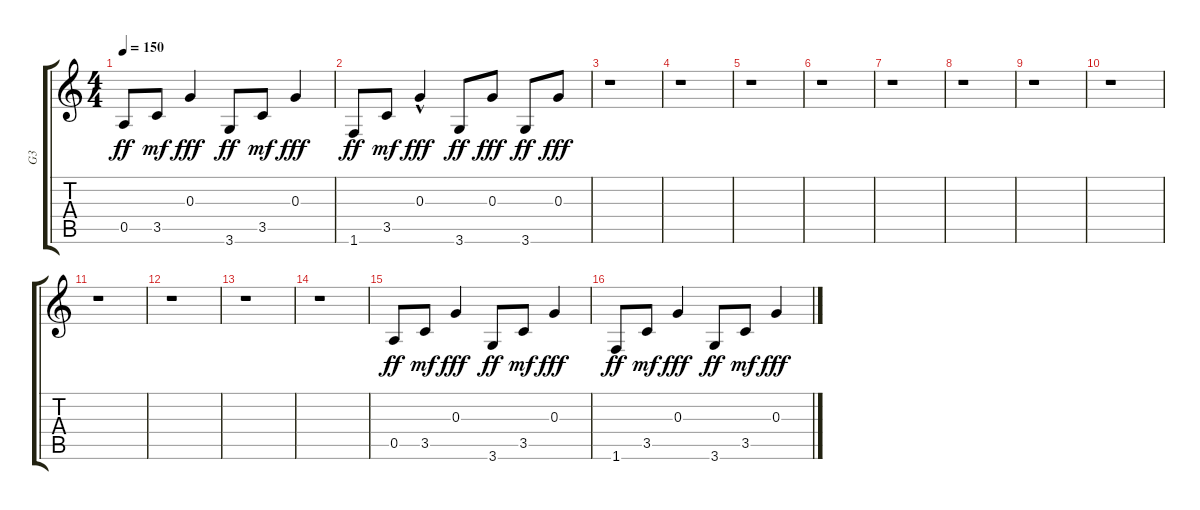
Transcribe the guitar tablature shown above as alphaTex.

\track ("G3" "G3") {instrument electricguitarclean}
\staff {score tabs}
\tuning (E4 B3 G3 D3 A2 E2) {hide}
\ts (4 4)
\tempo 150
\clef g2
\ks c
0.5.8{dy ff} 3.5.8{dy mf} 0.3.4{dy fff} 3.6.8{dy ff} 3.5.8{dy mf} 0.3.4{dy fff} |
1.6.8{dy ff} 3.5.8{dy mf} 0.3{hac}.4{dy fff} 3.6.8{dy ff} 0.3.8{dy fff} 3.6.8{dy ff} 0.3.8{dy fff} |
r.1 |
r.1 |
r.1 |
r.1 |
r.1 |
r.1 |
r.1 |
r.1 |
r.1 |
r.1 |
r.1 |
r.1 |
0.5.8{dy ff} 3.5.8{dy mf} 0.3.4{dy fff} 3.6.8{dy ff} 3.5.8{dy mf} 0.3.4{dy fff} |
1.6.8{dy ff} 3.5.8{dy mf} 0.3.4{dy fff} 3.6.8{dy ff} 3.5.8{dy mf} 0.3.4{dy fff}
